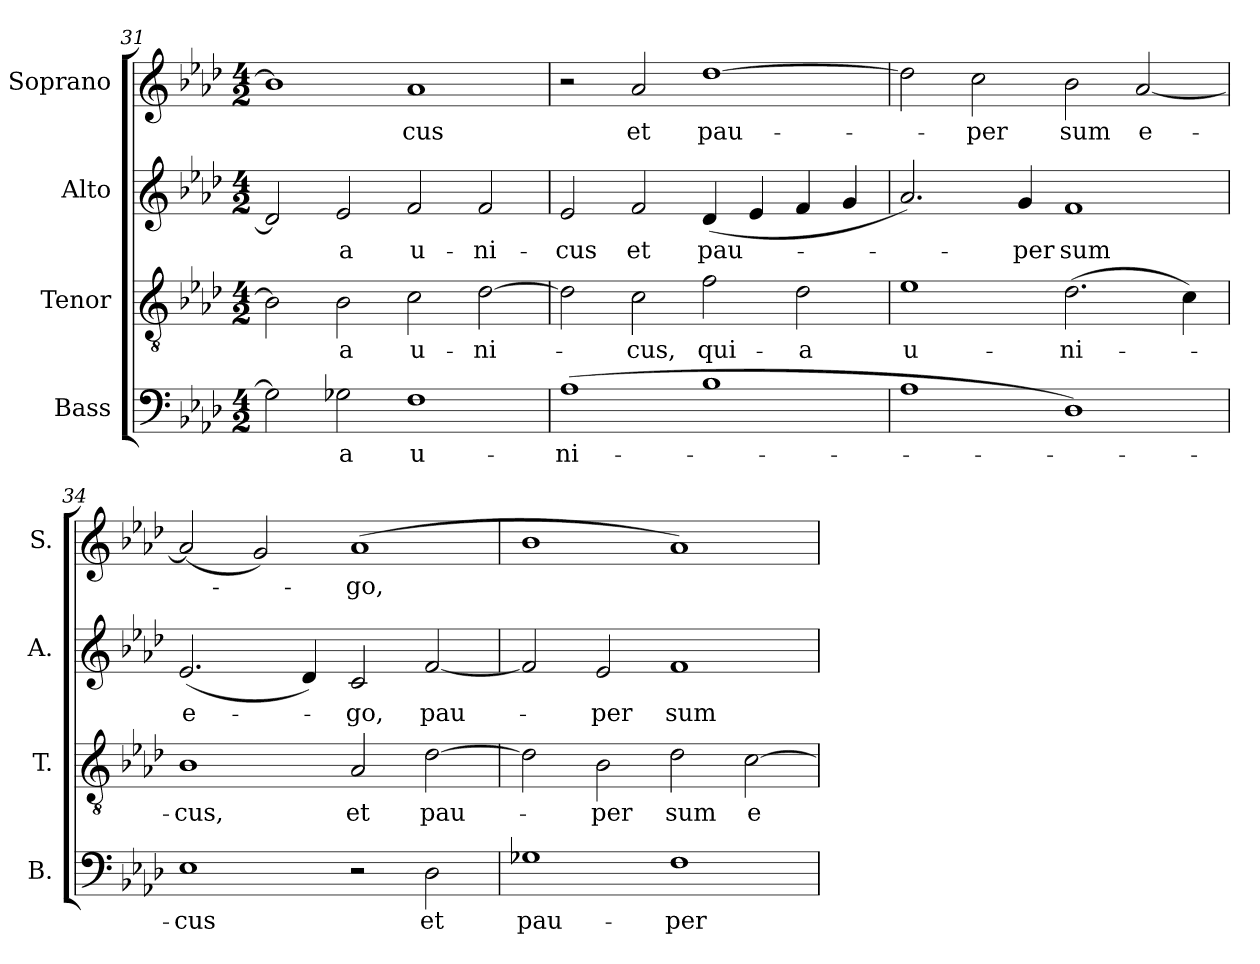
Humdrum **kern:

**kern	**text	**kern	**text	**kern	**text	**kern	**text
*part4	*part4	*part3	*part3	*part2	*part2	*part1	*part1
*staff4	*staff4	*staff3	*staff3	*staff2	*staff2	*staff1	*staff1
*I"Bass	*	*I"Tenor	*	*I"Alto	*	*I"Soprano	*
*I'B.	*	*I'T.	*	*I'A.	*	*I'S.	*
*clefF4	*	*clefGv2	*	*clefG2	*	*clefG2	*
*	*	*ITrd7c12	*	*	*	*	*
*k[b-e-a-d-]	*	*k[b-e-a-d-]	*	*k[b-e-a-d-]	*	*k[b-e-a-d-]	*
*A-:	*	*A-:	*	*A-:	*	*A-:	*
*M4/2	*	*M4/2	*	*M4/2	*	*M4/2	*
=31	=31	=31	=31	=31	=31	=31	=31
2G-i\]	.	2BB-i\]	.	2d-i/]	.	1b-i]	.
!	!LO:LY:b:color=#000000	!	!	!	!	!	!
!	!	!	!LO:LY:b:color=#000000	!	!	!	!
!	!	!	!	!	!LO:LY:b:color=#000000	!	!
2G-Xi\	-a	2BB-i\	-a	2e-i/	-a	.	.
!	!LO:LY:b:color=#000000	!	!	!	!	!	!
!	!	!	!LO:LY:b:color=#000000	!	!	!	!
!	!	!	!	!	!LO:LY:b:color=#000000	!	!
!	!	!	!	!	!	!	!LO:LY:b:color=#000000
1Fi	u-	2Ci\	u-	2fi/	u-	1a-i	-cus
!	!	!	!LO:LY:b:color=#000000	!	!	!	!
!	!	!	!	!	!LO:LY:b:color=#000000	!	!
.	.	[2D-i\	-ni-	2fi/	-ni-	.	.
=32	=32	=32	=32	=32	=32	=32	=32
!	!LO:LY:b:color=#000000	!	!	!	!	!	!
!	!	!	!	!	!LO:LY:b:color=#000000	!	!
(1A-i	-ni-	2D-i\]	.	2e-i/	-cus	2r	.
!	!	!	!LO:LY:b:color=#000000	!	!	!	!
!	!	!	!	!	!LO:LY:b:color=#000000	!	!
!	!	!	!	!	!	!	!LO:LY:b:color=#000000
.	.	2Ci\	-cus,	2fi/	et	2a-i/	et
!	!	!	!LO:LY:b:color=#000000	!	!	!	!
!	!	!	!	!	!LO:LY:b:color=#000000	!	!
!	!	!	!	!	!	!	!LO:LY:b:color=#000000
1B-i	.	2Fi\	qui-	(4d-i/	pau-	[1dd-i	pau-
.	.	.	.	4e-i/	.	.	.
!	!	!	!LO:LY:b:color=#000000	!	!	!	!
.	.	2D-i\	-a	4fi/	.	.	.
.	.	.	.	4gi/	.	.	.
=33	=33	=33	=33	=33	=33	=33	=33
!	!	!	!LO:LY:b:color=#000000	!	!	!	!
1A-i	.	1E-i	u-	2.a-i/)	.	2dd-i\]	.
!	!	!	!	!	!	!	!LO:LY:b:color=#000000
.	.	.	.	.	.	2cci\	-per
!	!	!	!	!	!LO:LY:b:color=#000000	!	!
.	.	.	.	4gi/	-per	.	.
!	!	!	!LO:LY:b:color=#000000	!	!	!	!
!	!	!	!	!	!LO:LY:b:color=#000000	!	!
!	!	!	!	!	!	!	!LO:LY:b:color=#000000
1D-i)	.	(2.D-i\	-ni-	1fi	sum	2b-i\	sum
!	!	!	!	!	!	!	!LO:LY:b:color=#000000
.	.	.	.	.	.	[2a-i/	e-
.	.	4Ci\)	.	.	.	.	.
=34	=34	=34	=34	=34	=34	=34	=34
!	!LO:LY:b:color=#000000	!	!	!	!	!	!
!	!	!	!LO:LY:b:color=#000000	!	!	!	!
!	!	!	!	!	!LO:LY:b:color=#000000	!	!
1E-i	-cus	1BB-i	-cus,	(2.e-i/	e-	(2a-i/]	.
.	.	.	.	.	.	2gi/)	.
.	.	.	.	4d-i/)	.	.	.
!	!	!	!LO:LY:b:color=#000000	!	!	!	!
!	!	!	!	!	!LO:LY:b:color=#000000	!	!
!	!	!	!	!	!	!	!LO:LY:b:color=#000000
2r	.	2AA-i/	et	2ci/	-go,	(1a-i	-go,
!	!LO:LY:b:color=#000000	!	!	!	!	!	!
!	!	!	!LO:LY:b:color=#000000	!	!	!	!
!	!	!	!	!	!LO:LY:b:color=#000000	!	!
2D-i\	et	[2D-i\	pau-	[2fi/	pau-	.	.
!!LO:LB:g=z
=35	=35	=35	=35	=35	=35	=35	=35
!	!LO:LY:b:color=#000000	!	!	!	!	!	!
1G-Xi	pau-	2D-i\]	.	2fi/]	.	1b-i	.
!	!	!	!LO:LY:b:color=#000000	!	!	!	!
!	!	!	!	!	!LO:LY:b:color=#000000	!	!
.	.	2BB-i\	-per	2e-i/	-per	.	.
!	!LO:LY:b:color=#000000	!	!	!	!	!	!
!	!	!	!LO:LY:b:color=#000000	!	!	!	!
!	!	!	!	!	!LO:LY:b:color=#000000	!	!
1Fi	-per	2D-i\	sum	1fi	sum	1a-i)	.
!	!	!	!LO:LY:b:color=#000000	!	!	!	!
.	.	[2Ci\	e-	.	.	.	.
=	=	=	=	=	=	=	=
*-	*-	*-	*-	*-	*-	*-	*-
